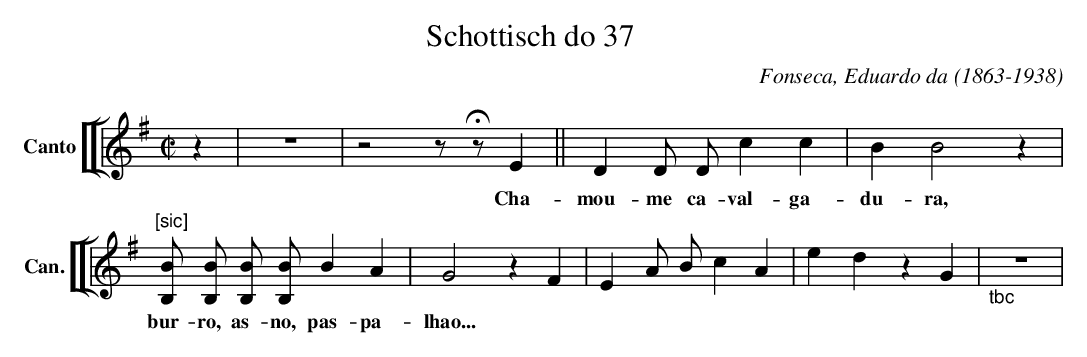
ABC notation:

X:1
T:Schottisch do 37
C:Fonseca, Eduardo da (1863-1938)
M:C|
L:1/4
K:G
V: 12 clef=treble name="Canto" sname="Can."
%%staves [[ 12 ]]
   z | Z | z2z/!fermata!z/ \
   E || D D/ D/ cc| BB2z | "^[sic]" [B,B]/ [B,B]/ [B,B]/ [B,B]/ BA | G2zF | E A/ B/ cA | edzG| "_tbc" Z | \
w: Cha-mou-me ca-val-ga-du-ra, bur-ro, as-no, pas-pa-lhao...
